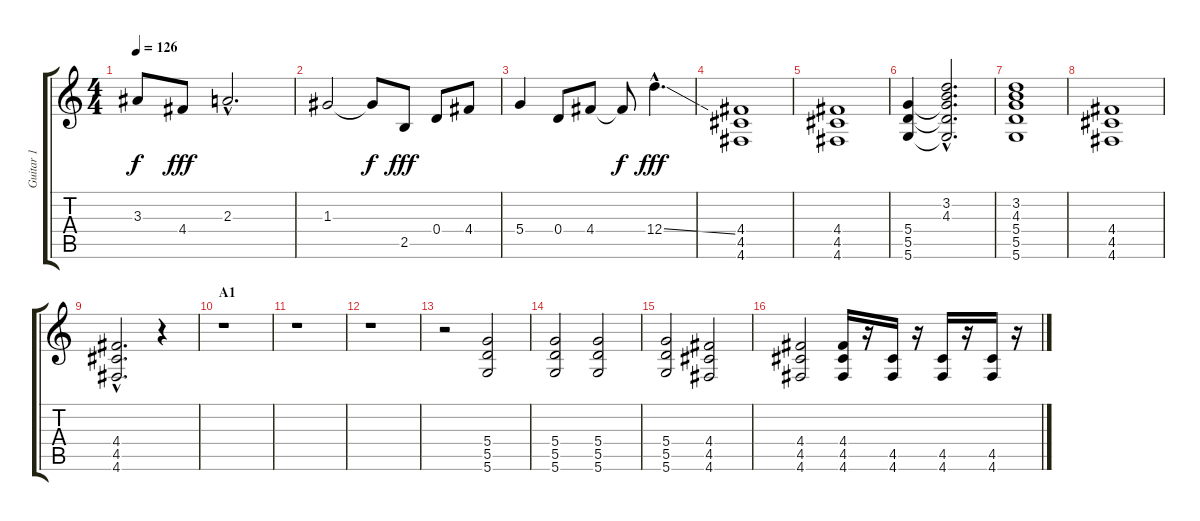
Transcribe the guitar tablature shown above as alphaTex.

\track ("Guitar 1" "Guitar 1") {instrument distortionguitar}
\staff {score tabs}
\tuning (E4 B3 G3 D3 A2 D2) {hide}
\ts (4 4)
\tempo 126
\clef g2
\ks c
3.3{t}.8{dy f} 4.4.8{dy fff} 2.3{hac}.2{d} |
1.3.2 1.3{t}.8{dy f} 2.5.8{dy fff} 0.4.8 4.4.8 |
5.4.4 0.4.8 4.4.8 4.4{t}.8{dy f} 12.4{ss hac}.4{d dy fff} |
(4.4 4.5 4.6).1 |
(4.4 4.5 4.6).1 |
(5.4 5.5 5.6).4 (3.2{hac} 4.3{hac} 5.4{hac t} 5.5{hac t} 5.6{hac t}).2{d} |
(3.2 4.3 5.4 5.5 5.6).1 |
(4.4 4.5 4.6).1 |
(4.4{hac} 4.5{hac} 4.6{hac}).2{d} r.4 |
\section ("" "A1")
r.1 |
r.1 |
r.1 |
r.2 (5.4 5.5 5.6).2 |
(5.4 5.5 5.6).2 (5.4 5.5 5.6).2 |
(5.4 5.5 5.6).2 (4.4 4.5 4.6).2 |
(4.4 4.5 4.6).2 (4.4 4.5 4.6).16 r.16 (4.5 4.6).16 r.16 (4.5 4.6).16 r.16 (4.5 4.6).16 r.16
